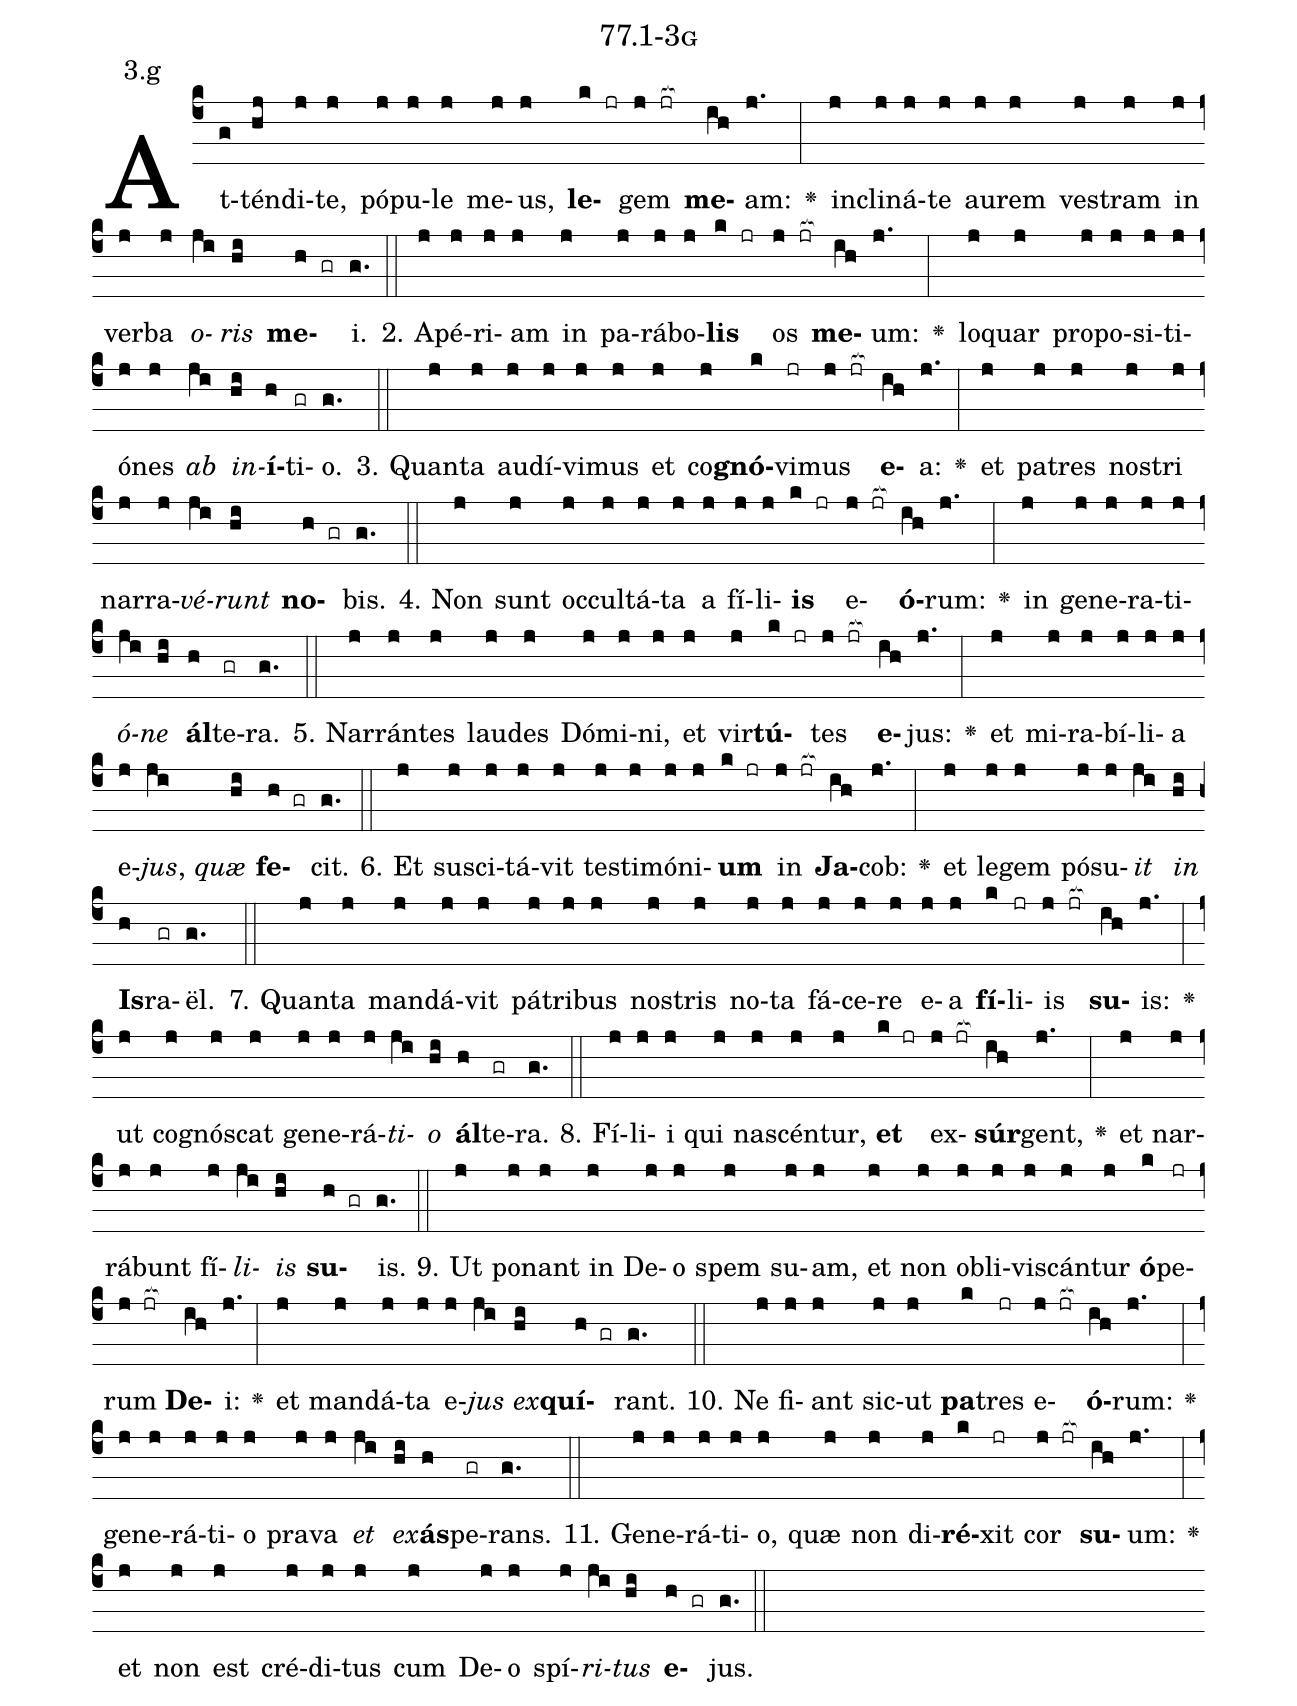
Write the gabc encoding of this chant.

name: 77.1-3g;
annotation: 3.g;
%%
(c4)At(g)tén(hj)di(j)te,(j) pó(j)pu(j)le(j) me(j)us,(j) <b>le</b>(k jr)gem(j jr[ocb:1{]) <b>me</b>(ih[ocb:0}])am:(j.) <v>\greheightstar</v>(:) in(j)cli(j)ná(j)te(j) au(j)rem(j) ves(j)tram(j) in(j) ver(j)ba(j) <i>o</i>(ji)<i>ris</i>(hi) <b>me</b>(h gr)i.(g.) (::)
2. A(j)pé(j)ri(j)am(j) in(j) pa(j)rá(j)bo(j)<b>lis</b>(k jr) os(j jr[ocb:1{]) <b>me</b>(ih[ocb:0}])um:(j.) <v>\greheightstar</v>(:) lo(j)quar(j) pro(j)po(j)si(j)ti(j)ó(j)nes(j) <i>ab</i>(ji) <i>in</i>(hi)<b>í</b>(h)ti(gr)o.(g.) (::)
3. Quan(j)ta(j) au(j)dí(j)vi(j)mus(j) et(j) co(j)<b>gnó</b>(k)vi(jr)mus(j jr[ocb:1{]) <b>e</b>(ih[ocb:0}])a:(j.) <v>\greheightstar</v>(:) et(j) pa(j)tres(j) nos(j)tri(j) nar(j)ra(j)<i>vé</i>(ji)<i>runt</i>(hi) <b>no</b>(h gr)bis.(g.) (::)
4. Non(j) sunt(j) oc(j)cul(j)tá(j)ta(j) a(j) fí(j)li(j)<b>is</b>(k jr) e(j jr[ocb:1{])<b>ó</b>(ih[ocb:0}])rum:(j.) <v>\greheightstar</v>(:) in(j) ge(j)ne(j)ra(j)ti(j)<i>ó</i>(ji)<i>ne</i>(hi) <b>ál</b>(h)te(gr)ra.(g.) (::)
5. Nar(j)rán(j)tes(j) lau(j)des(j) Dó(j)mi(j)ni,(j) et(j) vir(j)<b>tú</b>(k jr)tes(j jr[ocb:1{]) <b>e</b>(ih[ocb:0}])jus:(j.) <v>\greheightstar</v>(:) et(j) mi(j)ra(j)bí(j)li(j)a(j) e(j)<i>jus</i>,(ji) <i>quæ</i>(hi) <b>fe</b>(h gr)cit.(g.) (::)
6. Et(j) su(j)sci(j)tá(j)vit(j) tes(j)ti(j)mó(j)ni(j)<b>um</b>(k jr) in(j jr[ocb:1{]) <b>Ja</b>(ih[ocb:0}])cob:(j.) <v>\greheightstar</v>(:) et(j) le(j)gem(j) pó(j)su(j)<i>it</i>(ji) <i>in</i>(hi) <b>Is</b>(h)ra(gr)ël.(g.) (::)
7. Quan(j)ta(j) man(j)dá(j)vit(j) pá(j)tri(j)bus(j) nos(j)tris(j) no(j)ta(j) fá(j)ce(j)re(j) e(j)a(j) <b>fí</b>(k)li(jr)is(j jr[ocb:1{]) <b>su</b>(ih[ocb:0}])is:(j.) <v>\greheightstar</v>(:) ut(j) co(j)gnós(j)cat(j) ge(j)ne(j)rá(j)<i>ti</i>(ji)<i>o</i>(hi) <b>ál</b>(h)te(gr)ra.(g.) (::)
8. Fí(j)li(j)i(j) qui(j) na(j)scén(j)tur,(j) <b>et</b>(k jr) ex(j jr[ocb:1{])<b>súr</b>(ih[ocb:0}])gent,(j.) <v>\greheightstar</v>(:) et(j) nar(j)rá(j)bunt(j) fí(j)<i>li</i>(ji)<i>is</i>(hi) <b>su</b>(h gr)is.(g.) (::)
9. Ut(j) po(j)nant(j) in(j) De(j)o(j) spem(j) su(j)am,(j) et(j) non(j) ob(j)li(j)vis(j)cán(j)tur(j) <b>ó</b>(k)pe(jr)rum(j jr[ocb:1{]) <b>De</b>(ih[ocb:0}])i:(j.) <v>\greheightstar</v>(:) et(j) man(j)dá(j)ta(j) e(j)<i>jus</i>(ji) <i>ex</i>(hi)<b>quí</b>(h gr)rant.(g.) (::)
10. Ne(j) fi(j)ant(j) sic(j)ut(j) <b>pa</b>(k)tres(jr) e(j jr[ocb:1{])<b>ó</b>(ih[ocb:0}])rum:(j.) <v>\greheightstar</v>(:) ge(j)ne(j)rá(j)ti(j)o(j) pra(j)va(j) <i>et</i>(ji) <i>ex</i>(hi)<b>ás</b>(h)pe(gr)rans.(g.) (::)
11. Ge(j)ne(j)rá(j)ti(j)o,(j) quæ(j) non(j) di(j)<b>ré</b>(k)xit(jr) cor(j jr[ocb:1{]) <b>su</b>(ih[ocb:0}])um:(j.) <v>\greheightstar</v>(:) et(j) non(j) est(j) cré(j)di(j)tus(j) cum(j) De(j)o(j) spí(j)<i>ri</i>(ji)<i>tus</i>(hi) <b>e</b>(h gr)jus.(g.) (::)
